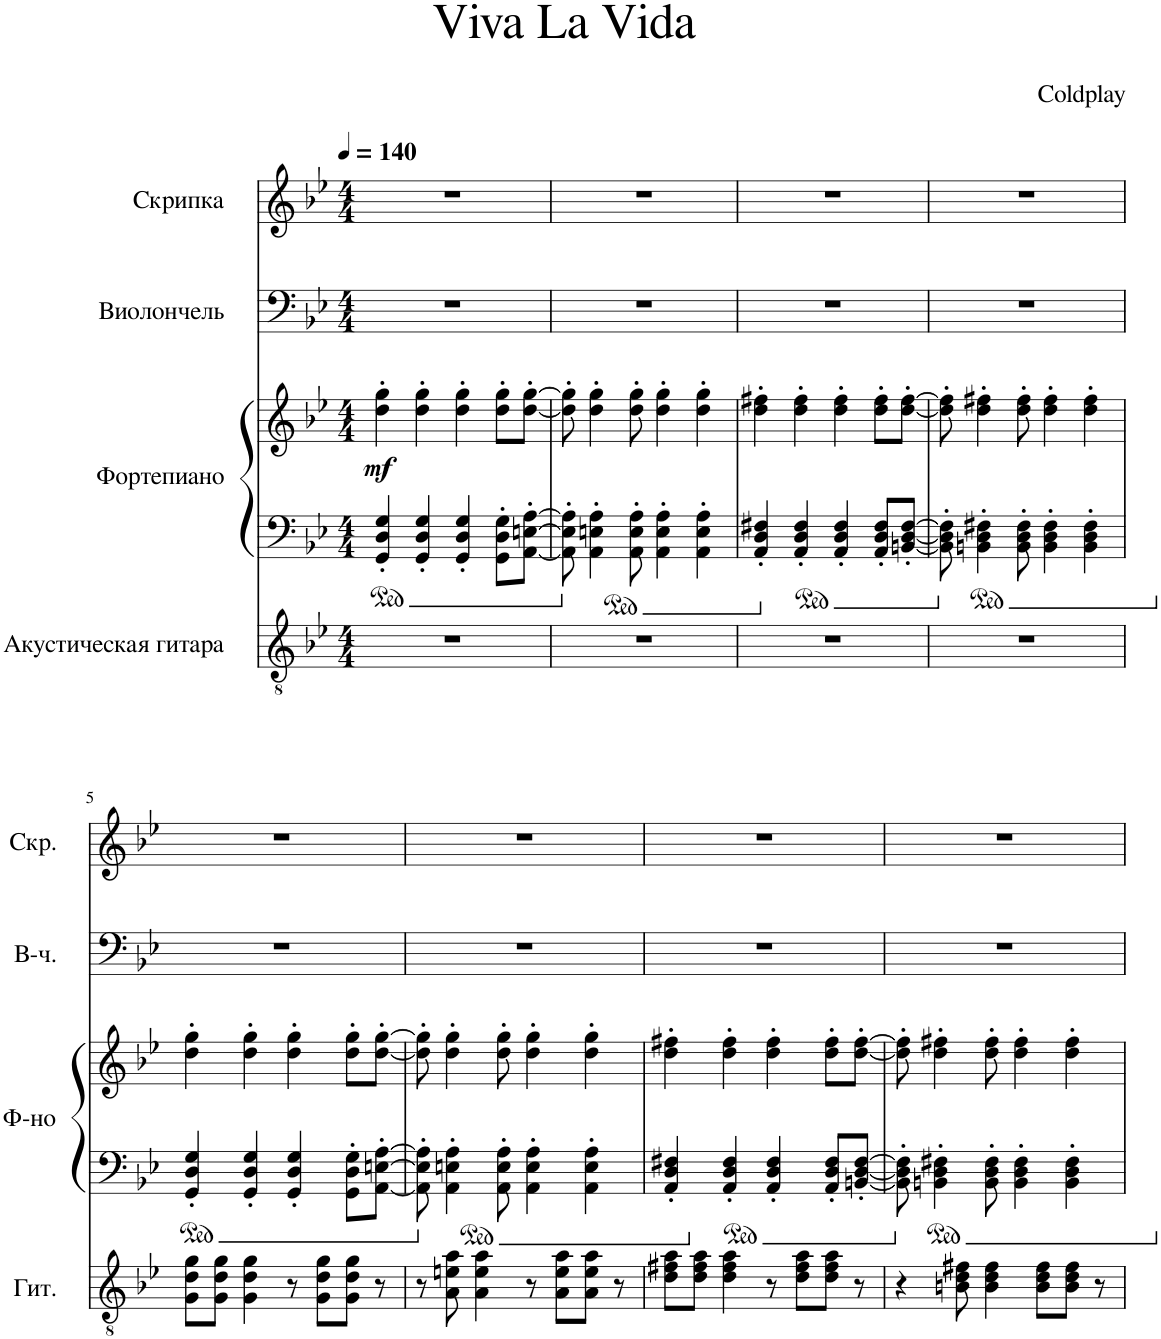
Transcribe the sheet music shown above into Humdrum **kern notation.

**kern	**kern	**kern	**dynam	**kern	**kern
*part4	*part3	*part3	*part3	*part2	*part1
*staff5	*staff4	*staff3	*staff3/4	*staff2	*staff1
*I"Акустическая гитара	*I"Фортепиано	*	*	*I"Виолончель	*I"Скрипка
*clefGv2	*clefF4	*clefG2	*	*clefF4	*clefG2
*k[b-e-]	*k[b-e-]	*k[b-e-]	*	*k[b-e-]	*k[b-e-]
*M4/4	*M4/4	*M4/4	*	*M4/4	*M4/4
*MM140	*MM140	*MM140	*	*MM140	*MM140
=1	=1	=1	=1	=1	=1
!	!	!	!LO:DY:b	!	!
1r	4GG/' 4D/' 4G/'	4dd\' 4gg\'	mf	1r	1r
.	4GG/' 4D/' 4G/'	4dd\' 4gg\'	.	.	.
.	4GG/' 4D/' 4G/'	4dd\' 4gg\'	.	.	.
.	8GG\' 8D\' 8G\'L	8dd\' 8gg\'L	.	.	.
.	[8AA\' [8En\' [8A\'J	[8dd\' [8gg\'J	.	.	.
=2	=2	=2	=2	=2	=2
1r	8AA\]' 8E\]' 8A\]'	8dd\]' 8gg\]'	.	1r	1r
.	4AA\' 4En\' 4A\'	4dd\' 4gg\'	.	.	.
.	8AA\' 8E\' 8A\'	8dd\' 8gg\'	.	.	.
.	4AA\' 4E\' 4A\'	4dd\' 4gg\'	.	.	.
.	4AA\' 4E\' 4A\'	4dd\' 4gg\'	.	.	.
=3	=3	=3	=3	=3	=3
1r	4AA/' 4D/' 4F#X/'	4dd\' 4ff#X\'	.	1r	1r
.	4AA/' 4D/' 4F#/'	4dd\' 4ff#\'	.	.	.
.	4AA/' 4D/' 4F#/'	4dd\' 4ff#\'	.	.	.
.	8AA/' 8D/' 8F#/'L	8dd\' 8ff#\'L	.	.	.
.	[8BBn/' [8D/' [8F#/'J	[8dd\' [8ff#\'J	.	.	.
=4	=4	=4	=4	=4	=4
1r	8BB\]' 8D\]' 8F#\]'	8dd\]' 8ff#\]'	.	1r	1r
.	4BBn\' 4D\' 4F#X\'	4dd\' 4ff#X\'	.	.	.
.	8BB\' 8D\' 8F#\'	8dd\' 8ff#\'	.	.	.
.	4BB\' 4D\' 4F#\'	4dd\' 4ff#\'	.	.	.
.	4BB\' 4D\' 4F#\'	4dd\' 4ff#\'	.	.	.
!!LO:LB:g=z
=5	=5	=5	=5	=5	=5
8G\ 8d\ 8g\L	4GG/' 4D/' 4G/'	4dd\' 4gg\'	.	1r	1r
8G\ 8d\ 8g\J	.	.	.	.	.
4G\ 4d\ 4g\	4GG/' 4D/' 4G/'	4dd\' 4gg\'	.	.	.
8r	4GG/' 4D/' 4G/'	4dd\' 4gg\'	.	.	.
8G\ 8d\ 8g\L	.	.	.	.	.
8G\ 8d\ 8g\J	8GG\' 8D\' 8G\'L	8dd\' 8gg\'L	.	.	.
8r	[8AA\' [8En\' [8A\'J	[8dd\' [8gg\'J	.	.	.
=6	=6	=6	=6	=6	=6
8r	8AA\]' 8E\]' 8A\]'	8dd\]' 8gg\]'	.	1r	1r
8A\ 8en\ 8a\	4AA\' 4En\' 4A\'	4dd\' 4gg\'	.	.	.
4A\ 4e\ 4a\	.	.	.	.	.
.	8AA\' 8E\' 8A\'	8dd\' 8gg\'	.	.	.
8r	4AA\' 4E\' 4A\'	4dd\' 4gg\'	.	.	.
8A\ 8e\ 8a\L	.	.	.	.	.
8A\ 8e\ 8a\J	4AA\' 4E\' 4A\'	4dd\' 4gg\'	.	.	.
8r	.	.	.	.	.
=7	=7	=7	=7	=7	=7
8d\ 8f#X\ 8a\L	4AA/' 4D/' 4F#X/'	4dd\' 4ff#X\'	.	1r	1r
8d\ 8f#\ 8a\J	.	.	.	.	.
4d\ 4f#\ 4a\	4AA/' 4D/' 4F#/'	4dd\' 4ff#\'	.	.	.
8r	4AA/' 4D/' 4F#/'	4dd\' 4ff#\'	.	.	.
8d\ 8f#\ 8a\L	.	.	.	.	.
8d\ 8f#\ 8a\J	8AA/' 8D/' 8F#/'L	8dd\' 8ff#\'L	.	.	.
8r	[8BBn/' [8D/' [8F#/'J	[8dd\' [8ff#\'J	.	.	.
=8	=8	=8	=8	=8	=8
4r	8BB\]' 8D\]' 8F#\]'	8dd\]' 8ff#\]'	.	1r	1r
.	4BBn\' 4D\' 4F#X\'	4dd\' 4ff#X\'	.	.	.
8Bn\ 8d\ 8f#X\	.	.	.	.	.
4B\ 4d\ 4f#\	8BB\' 8D\' 8F#\'	8dd\' 8ff#\'	.	.	.
.	4BB\' 4D\' 4F#\'	4dd\' 4ff#\'	.	.	.
8B\ 8d\ 8f#\L	.	.	.	.	.
8B\ 8d\ 8f#\J	4BB\' 4D\' 4F#\'	4dd\' 4ff#\'	.	.	.
8r	.	.	.	.	.
=	=	=	=	=	=
*-	*-	*-	*-	*-	*-
